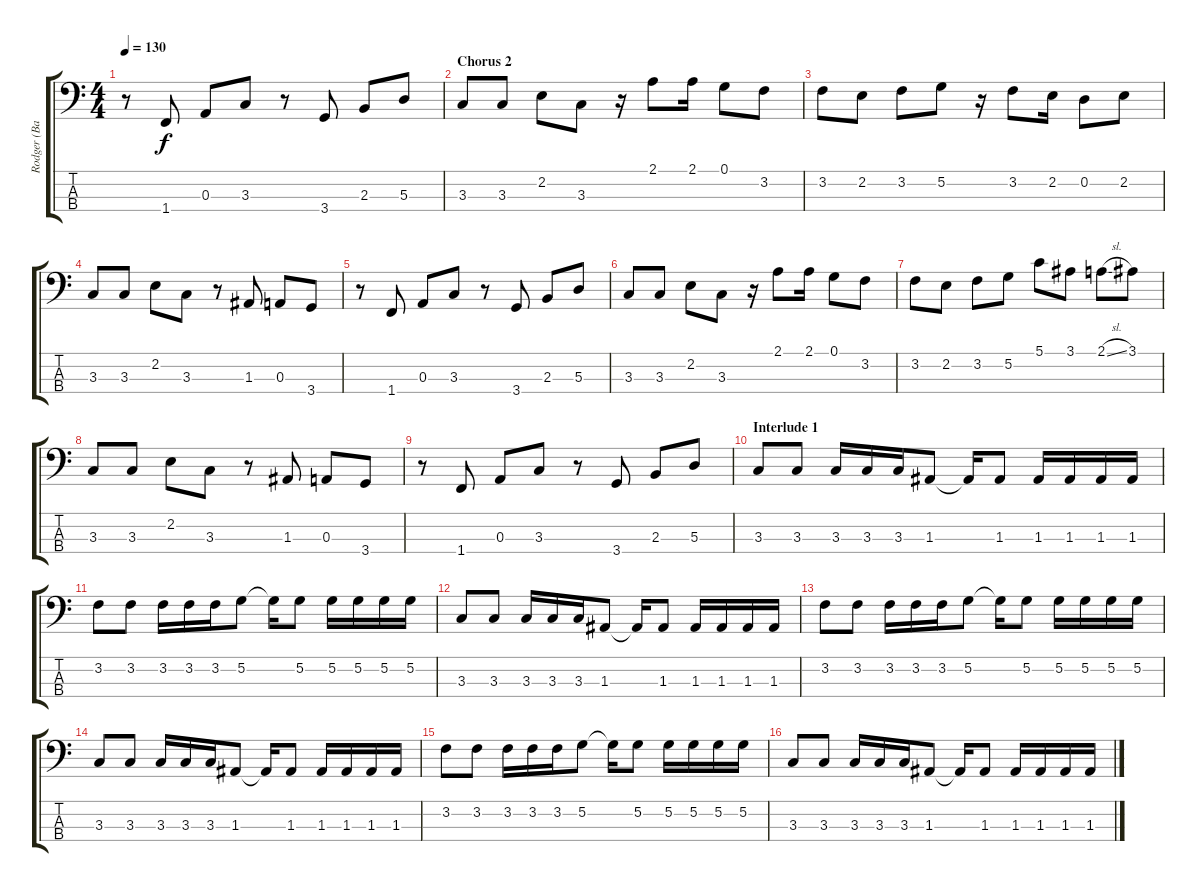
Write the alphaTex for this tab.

\track ("Rodger (Bass)" "Rodger (Ba") {instrument electricbasspick}
\staff {score tabs}
\tuning (G2 D2 A1 E1) {hide}
\ts (4 4)
\tempo 130
\clef f4
\ks c
r.8{dy f} 1.4.8 0.3.8 3.3.8 r.8 3.4.8 2.3.8 5.3.8 |
\section ("" "Chorus 2")
3.3.8 3.3.8 2.2.8 3.3.8 r.16 2.1.8 2.1.16 0.1.8 3.2.8 |
3.2.8 2.2.8 3.2.8 5.2.8 r.16 3.2.8 2.2.16 0.2.8 2.2.8 |
3.3.8 3.3.8 2.2.8 3.3.8 r.8 1.3.8 0.3.8 3.4.8 |
r.8 1.4.8 0.3.8 3.3.8 r.8 3.4.8 2.3.8 5.3.8 |
3.3.8 3.3.8 2.2.8 3.3.8 r.16 2.1.8 2.1.16 0.1.8 3.2.8 |
3.2.8 2.2.8 3.2.8 5.2.8 5.1.8 3.1.8 2.1{sl}.8 3.1.8 |
3.3.8 3.3.8 2.2.8 3.3.8 r.8 1.3.8 0.3.8 3.4.8 |
r.8 1.4.8 0.3.8 3.3.8 r.8 3.4.8 2.3.8 5.3.8 |
\section ("" "Interlude 1")
3.3.8 3.3.8 3.3.16 3.3.16 3.3.16 1.3.8 1.3{t}.16 1.3.8 1.3.16 1.3.16 1.3.16 1.3.16 |
3.2.8 3.2.8 3.2.16 3.2.16 3.2.16 5.2.8 5.2{t}.16 5.2.8 5.2.16 5.2.16 5.2.16 5.2.16 |
3.3.8 3.3.8 3.3.16 3.3.16 3.3.16 1.3.8 1.3{t}.16 1.3.8 1.3.16 1.3.16 1.3.16 1.3.16 |
3.2.8 3.2.8 3.2.16 3.2.16 3.2.16 5.2.8 5.2{t}.16 5.2.8 5.2.16 5.2.16 5.2.16 5.2.16 |
3.3.8 3.3.8 3.3.16 3.3.16 3.3.16 1.3.8 1.3{t}.16 1.3.8 1.3.16 1.3.16 1.3.16 1.3.16 |
3.2.8 3.2.8 3.2.16 3.2.16 3.2.16 5.2.8 5.2{t}.16 5.2.8 5.2.16 5.2.16 5.2.16 5.2.16 |
3.3.8 3.3.8 3.3.16 3.3.16 3.3.16 1.3.8 1.3{t}.16 1.3.8 1.3.16 1.3.16 1.3.16 1.3.16
